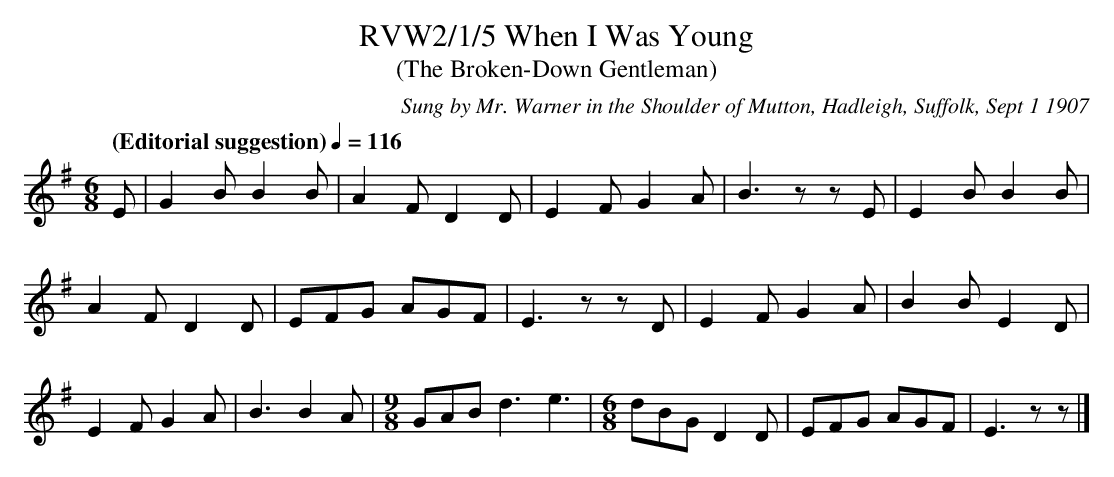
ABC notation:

X:1
T:RVW2/1/5 When I Was Young
T:(The Broken-Down Gentleman)
C:Sung by Mr. Warner in the Shoulder of Mutton, Hadleigh, Suffolk, Sept 1 1907
L:1/8
M:6/8
Q:"(Editorial suggestion)"1/4=116
K:Eaeo
E | G2 B B2 B | A2 F D2 D | E2 F G2 A | B3 z z E | E2 B B2 B |
A2 F D2 D | EFG AGF | E3 z z D | E2 F G2 A | B2 B E2 D |
E2 F G2 A | B3 B2 A |[M:9/8] GAB d3 e3 |[M:6/8] dBG D2 D | EFG AGF | E3 z z |]
